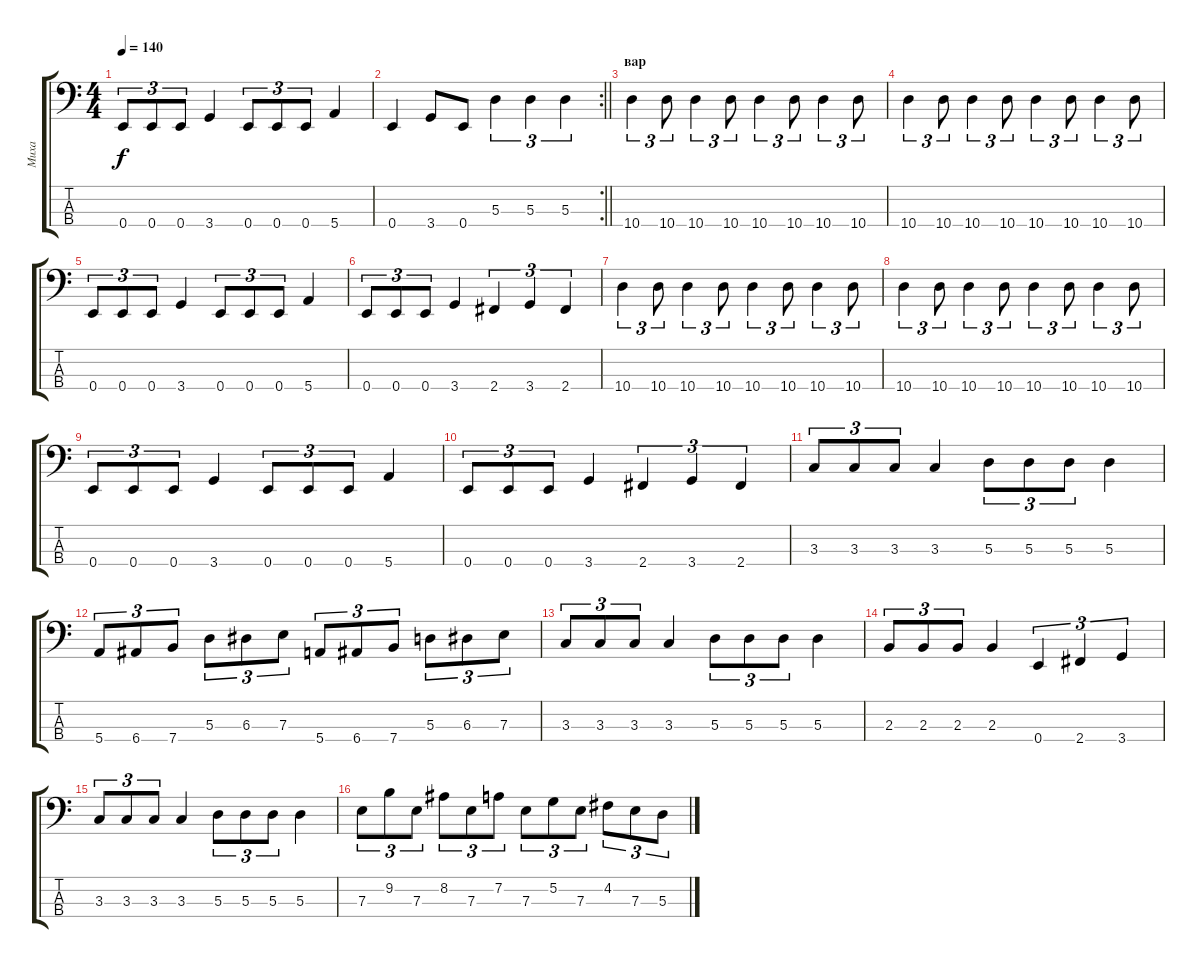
\track ("Миха" "Миха") {instrument electricbassfinger}
\staff {score tabs}
\tuning (G2 D2 A1 E1) {hide}
\ts (4 4)
\tempo 140
\clef f4
\ks c
0.4.8{tu (3 2) dy f} 0.4.8{tu (3 2)} 0.4.8{tu (3 2)} 3.4.4 0.4.8{tu (3 2)} 0.4.8{tu (3 2)} 0.4.8{tu (3 2)} 5.4.4 |
\rc 2
\barLineRight lightlight
0.4.4 3.4.8 0.4.8 5.3.4{tu (3 2)} 5.3.4{tu (3 2)} 5.3.4{tu (3 2)} |
\section ("" "вар")
10.4.4{tu (3 2)} 10.4.8{tu (3 2)} 10.4.4{tu (3 2)} 10.4.8{tu (3 2)} 10.4.4{tu (3 2)} 10.4.8{tu (3 2)} 10.4.4{tu (3 2)} 10.4.8{tu (3 2)} |
10.4.4{tu (3 2)} 10.4.8{tu (3 2)} 10.4.4{tu (3 2)} 10.4.8{tu (3 2)} 10.4.4{tu (3 2)} 10.4.8{tu (3 2)} 10.4.4{tu (3 2)} 10.4.8{tu (3 2)} |
0.4.8{tu (3 2)} 0.4.8{tu (3 2)} 0.4.8{tu (3 2)} 3.4.4 0.4.8{tu (3 2)} 0.4.8{tu (3 2)} 0.4.8{tu (3 2)} 5.4.4 |
0.4.8{tu (3 2)} 0.4.8{tu (3 2)} 0.4.8{tu (3 2)} 3.4.4 2.4.4{tu (3 2)} 3.4.4{tu (3 2)} 2.4.4{tu (3 2)} |
10.4.4{tu (3 2)} 10.4.8{tu (3 2)} 10.4.4{tu (3 2)} 10.4.8{tu (3 2)} 10.4.4{tu (3 2)} 10.4.8{tu (3 2)} 10.4.4{tu (3 2)} 10.4.8{tu (3 2)} |
10.4.4{tu (3 2)} 10.4.8{tu (3 2)} 10.4.4{tu (3 2)} 10.4.8{tu (3 2)} 10.4.4{tu (3 2)} 10.4.8{tu (3 2)} 10.4.4{tu (3 2)} 10.4.8{tu (3 2)} |
0.4.8{tu (3 2)} 0.4.8{tu (3 2)} 0.4.8{tu (3 2)} 3.4.4 0.4.8{tu (3 2)} 0.4.8{tu (3 2)} 0.4.8{tu (3 2)} 5.4.4 |
0.4.8{tu (3 2)} 0.4.8{tu (3 2)} 0.4.8{tu (3 2)} 3.4.4 2.4.4{tu (3 2)} 3.4.4{tu (3 2)} 2.4.4{tu (3 2)} |
3.3.8{tu (3 2)} 3.3.8{tu (3 2)} 3.3.8{tu (3 2)} 3.3.4 5.3.8{tu (3 2)} 5.3.8{tu (3 2)} 5.3.8{tu (3 2)} 5.3.4 |
5.4.8{tu (3 2)} 6.4.8{tu (3 2)} 7.4.8{tu (3 2)} 5.3.8{tu (3 2)} 6.3.8{tu (3 2)} 7.3.8{tu (3 2)} 5.4.8{tu (3 2)} 6.4.8{tu (3 2)} 7.4.8{tu (3 2)} 5.3.8{tu (3 2)} 6.3.8{tu (3 2)} 7.3.8{tu (3 2)} |
3.3.8{tu (3 2)} 3.3.8{tu (3 2)} 3.3.8{tu (3 2)} 3.3.4 5.3.8{tu (3 2)} 5.3.8{tu (3 2)} 5.3.8{tu (3 2)} 5.3.4 |
2.3.8{tu (3 2)} 2.3.8{tu (3 2)} 2.3.8{tu (3 2)} 2.3.4 0.4.4{tu (3 2)} 2.4.4{tu (3 2)} 3.4.4{tu (3 2)} |
3.3.8{tu (3 2)} 3.3.8{tu (3 2)} 3.3.8{tu (3 2)} 3.3.4 5.3.8{tu (3 2)} 5.3.8{tu (3 2)} 5.3.8{tu (3 2)} 5.3.4 |
7.3.8{tu (3 2)} 9.2.8{tu (3 2)} 7.3.8{tu (3 2)} 8.2.8{tu (3 2)} 7.3.8{tu (3 2)} 7.2.8{tu (3 2)} 7.3.8{tu (3 2)} 5.2.8{tu (3 2)} 7.3.8{tu (3 2)} 4.2.8{tu (3 2)} 7.3.8{tu (3 2)} 5.3.8{tu (3 2)}
